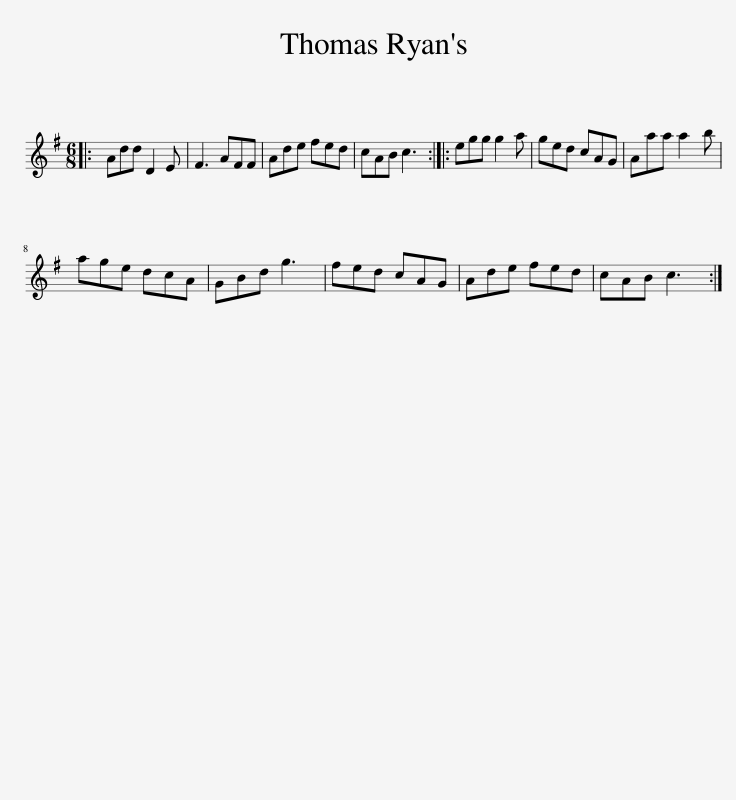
X:1
L:1/8
M:6/8
I:linebreak $
K:G
V:1 treble
V:1
|: Add D2 E | F3 AFF | Ade fed | cAB c3 :: egg g2 a | %5
 ged cAG | Aaa a2 b |$ age dcA | GBd g3 | fed cAG | %10
 Ade fed | cAB c3 :| %12
